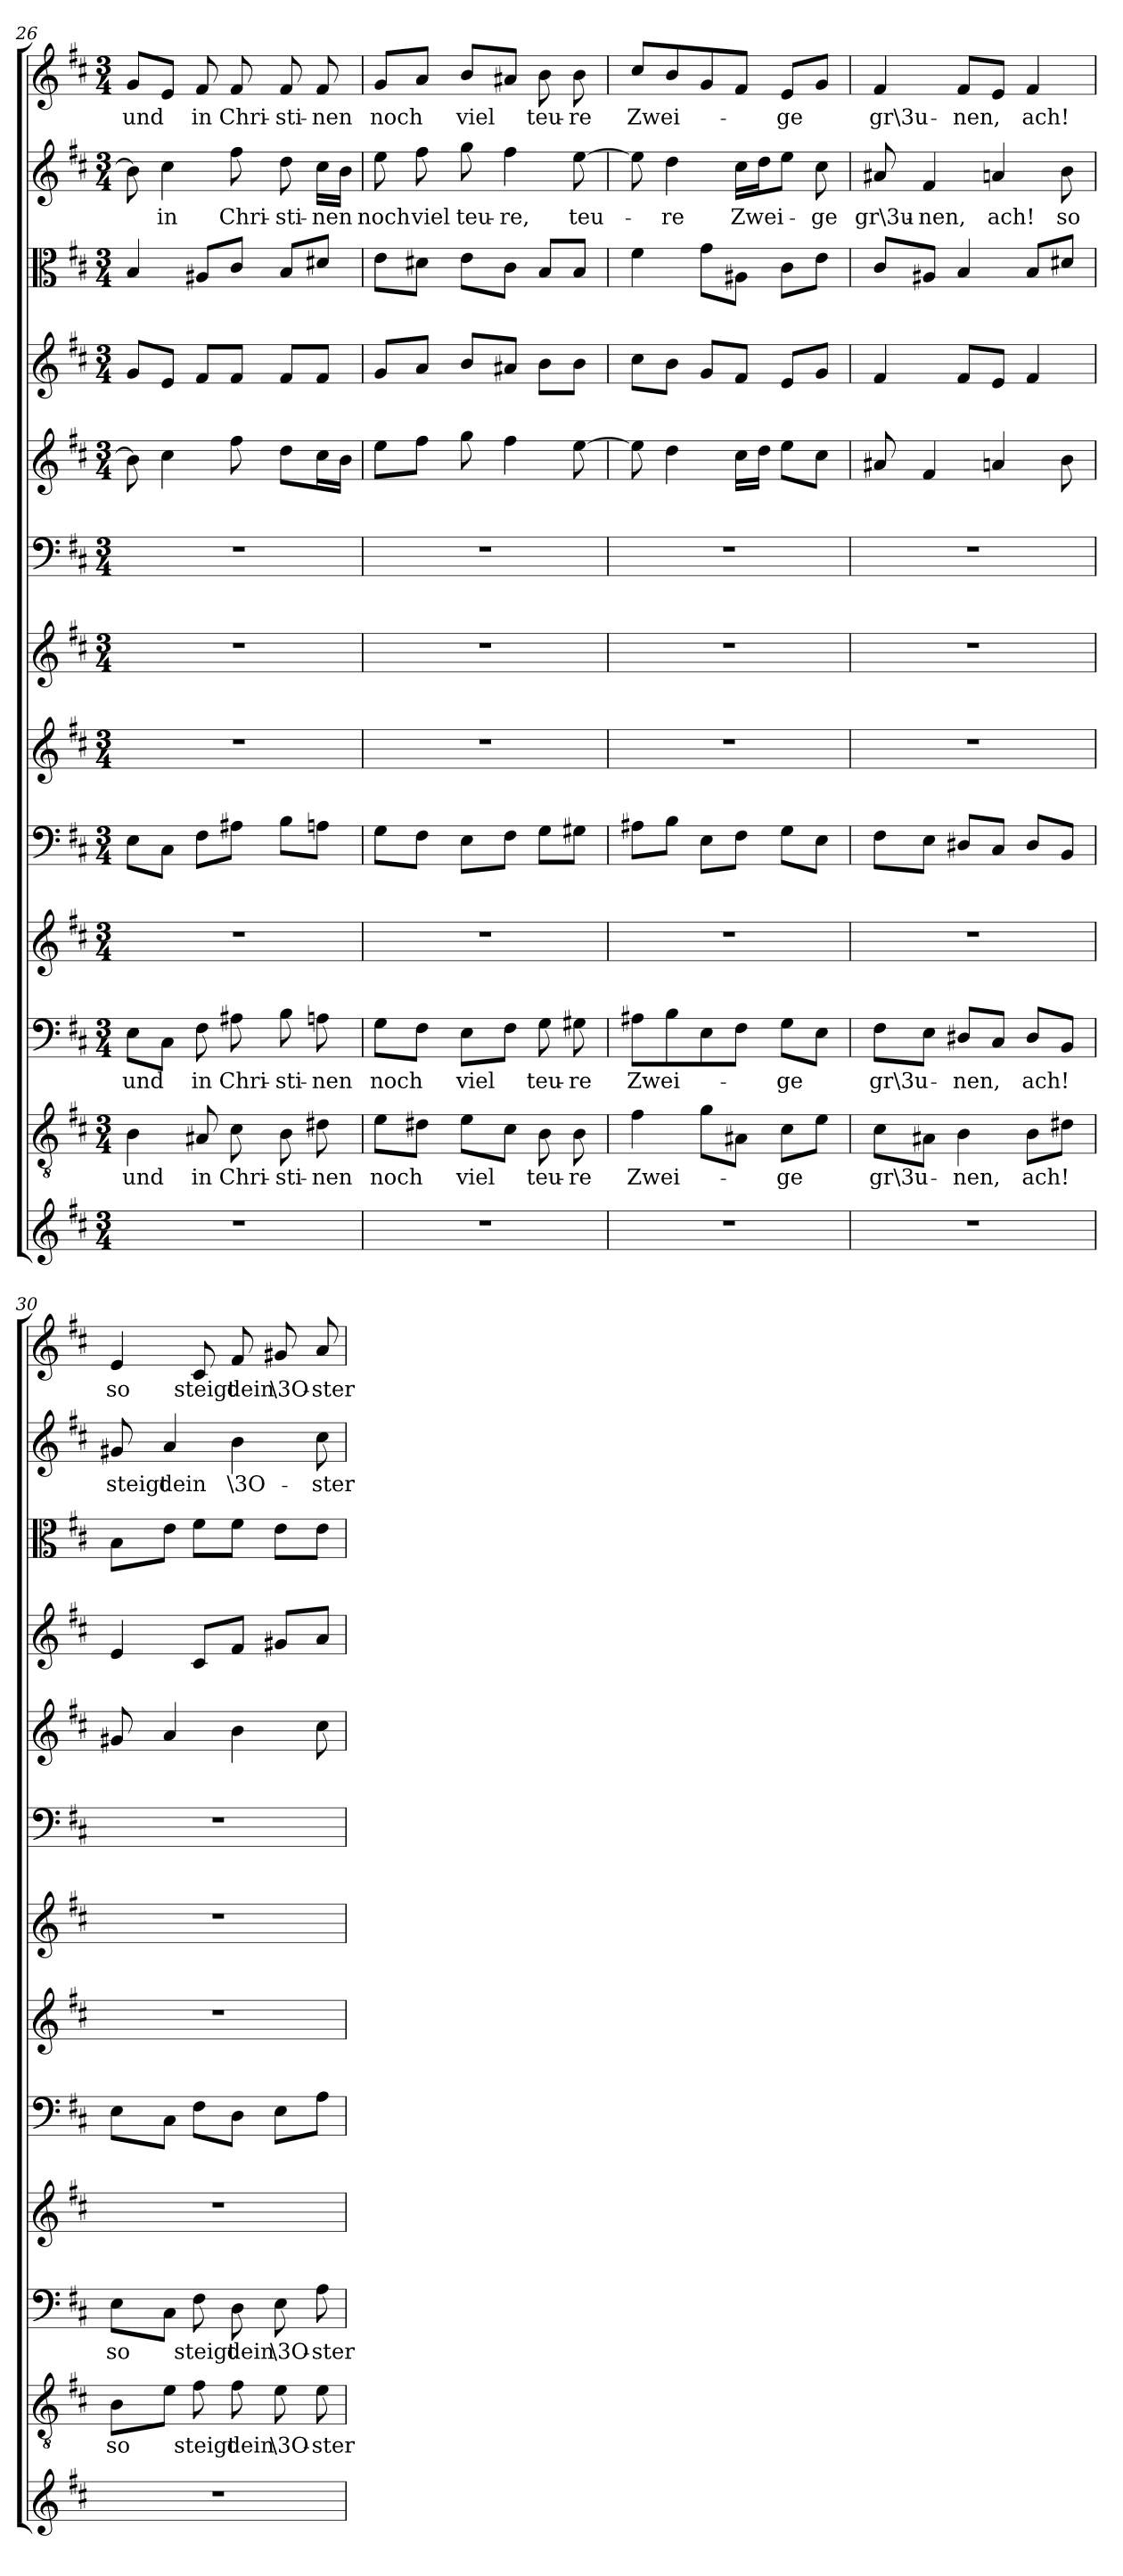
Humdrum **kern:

**kern	**kern	**text	**kern	**text	**kern	**kern	**kern	**kern	**kern	**kern	**kern	**kern	**kern	**text	**kern	**text
*part13	*part12	*part12	*part11	*part11	*part10	*part9	*part8	*part7	*part6	*part5	*part4	*part3	*part2	*part2	*part1	*part1
*staff13	*staff12	*staff12	*staff11	*staff11	*staff10	*staff9	*staff8	*staff7	*staff6	*staff5	*staff4	*staff3	*staff2	*staff2	*staff1	*staff1
*clefG2	*clefGv2	*	*clefF4	*	*clefG2	*clefF4	*clefG2	*clefG2	*clefF4	*clefG2	*clefG2	*clefC3	*clefG2	*	*clefG2	*
*k[f#c#]	*k[f#c#]	*	*k[f#c#]	*	*k[f#c#]	*k[f#c#]	*k[f#c#]	*k[f#c#]	*k[f#c#]	*k[f#c#]	*k[f#c#]	*k[f#c#]	*k[f#c#]	*	*k[f#c#]	*
*D:	*D:	*	*D:	*	*D:	*D:	*D:	*D:	*D:	*D:	*D:	*D:	*D:	*	*D:	*
*M3/4	*M3/4	*	*M3/4	*	*M3/4	*M3/4	*M3/4	*M3/4	*M3/4	*M3/4	*M3/4	*M3/4	*M3/4	*	*M3/4	*
=26	=26	=26	=26	=26	=26	=26	=26	=26	=26	=26	=26	=26	=26	=26	=26	=26
2.r	4B\	und	8E\L	und	2.r	8E\L	2.r	2.r	2.r	8b\]	8g/L	4B/	8b\]	.	8g/L	und
.	.	.	8C#\J	.	.	8C#\J	.	.	.	4cc#\	8e/J	.	4cc#\	in	8e/J	.
.	8A#X/	in	8F#\	in	.	8F#\L	.	.	.	.	8f#/L	8A#X/L	.	.	8f#/	in
.	8c#\	Chri-	8A#X\	Chri-	.	8A#X\J	.	.	.	8ff#\	8f#/J	8c#/J	8ff#\	Chri-	8f#/	Chri-
.	8B\	-sti-	8B\	-sti-	.	8B\L	.	.	.	8dd\L	8f#/L	8B/L	8dd\	-sti-	8f#/	-sti-
.	8d#X\	-nen	8An\	-nen	.	8An\J	.	.	.	16cc#\L	8f#/J	8d#X/J	16cc#\LL	-nen	8f#/	-nen
.	.	.	.	.	.	.	.	.	.	16b\JJ	.	.	16b\JJ	.	.	.
=27	=27	=27	=27	=27	=27	=27	=27	=27	=27	=27	=27	=27	=27	=27	=27	=27
2.r	8e\L	noch	8G\L	noch	2.r	8G\L	2.r	2.r	2.r	8ee\L	8g/L	8e\L	8ee\	noch	8g/L	noch
.	8d#X\J	.	8F#\J	.	.	8F#\J	.	.	.	8ff#\J	8a/J	8d#X\J	8ff#\	viel	8a/J	.
.	8e\L	viel	8E\L	viel	.	8E\L	.	.	.	8gg\	8b/L	8e\L	8gg\	teu-	8b/L	viel
.	8c#\J	.	8F#\J	.	.	8F#\J	.	.	.	4ff#\	8a#X/J	8c#\J	4ff#\	-re,	8a#X/J	.
.	8B\	teu-	8G\	teu-	.	8G\L	.	.	.	.	8b\L	8B/L	.	.	8b\	teu-
.	8B\	-re	8G#X\	-re	.	8G#X\J	.	.	.	[8ee\	8b\J	8B/J	[8ee\	teu-	8b\	-re
=28	=28	=28	=28	=28	=28	=28	=28	=28	=28	=28	=28	=28	=28	=28	=28	=28
2.r	4f#\	Zwei-	8A#X\L	Zwei-	2.r	8A#X\L	2.r	2.r	2.r	8ee\]	8cc#\L	4f#\	8ee\]	.	8cc#/L	Zwei-
.	.	.	8B\	.	.	8B\J	.	.	.	4dd\	8b\J	.	4dd\	-re	8b/	.
.	8g\L	.	8E\	.	.	8E\L	.	.	.	.	8g/L	8g\L	.	.	8g/	.
.	8A#X\J	.	8F#\J	.	.	8F#\J	.	.	.	16cc#\LL	8f#/J	8A#X\J	16cc#\LL	Zwei-	8f#/J	.
.	.	.	.	.	.	.	.	.	.	16dd\JJ	.	.	16dd\J	.	.	.
.	8c#\L	-ge	8G\L	-ge	.	8G\L	.	.	.	8ee\L	8e/L	8c#\L	8ee\J	.	8e/L	-ge
.	8e\J	.	8E\J	.	.	8E\J	.	.	.	8cc#\J	8g/J	8e\J	8cc#\	-ge	8g/J	.
=29	=29	=29	=29	=29	=29	=29	=29	=29	=29	=29	=29	=29	=29	=29	=29	=29
2.r	8c#\L	gr\3u-	8F#\L	gr\3u-	2.r	8F#\L	2.r	2.r	2.r	8a#X/	4f#/	8c#/L	8a#X/	gr\3u-	4f#/	gr\3u-
.	8A#X\J	.	8E\J	.	.	8E\J	.	.	.	4f#/	.	8A#X/J	4f#/	-nen,	.	.
.	4B\	-nen,	8D#X/L	-nen,	.	8D#X/L	.	.	.	.	8f#/L	4B/	.	.	8f#/L	-nen,
.	.	.	8C#/J	.	.	8C#/J	.	.	.	4an/	8e/J	.	4an/	ach!	8e/J	.
.	8B\L	ach!	8D#/L	ach!	.	8D#/L	.	.	.	.	4f#/	8B/L	.	.	4f#/	ach!
.	8d#X\J	.	8BB/J	.	.	8BB/J	.	.	.	8b\	.	8d#X/J	8b\	so	.	.
=30	=30	=30	=30	=30	=30	=30	=30	=30	=30	=30	=30	=30	=30	=30	=30	=30
2.r	8B\L	so	8E\L	so	2.r	8E\L	2.r	2.r	2.r	8g#X/	4e/	8B\L	8g#X/	steigt	4e/	so
.	8e\J	.	8C#\J	.	.	8C#\J	.	.	.	4a/	.	8e\J	4a/	dein	.	.
.	8f#\	steigt	8F#\	steigt	.	8F#\L	.	.	.	.	8c#/L	8f#\L	.	.	8c#/	steigt
.	8f#\	dein	8D\	dein	.	8D\J	.	.	.	4b\	8f#/J	8f#\J	4b\	\3O-	8f#/	dein
.	8e\	\3O-	8E\	\3O-	.	8E\L	.	.	.	.	8g#X/L	8e\L	.	.	8g#X/	\3O-
.	8e\	-ster-	8A\	-ster-	.	8A\J	.	.	.	8cc#\	8a/J	8e\J	8cc#\	-ster-	8a/	-ster-
=	=	=	=	=	=	=	=	=	=	=	=	=	=	=	=	=
*-	*-	*-	*-	*-	*-	*-	*-	*-	*-	*-	*-	*-	*-	*-	*-	*-
